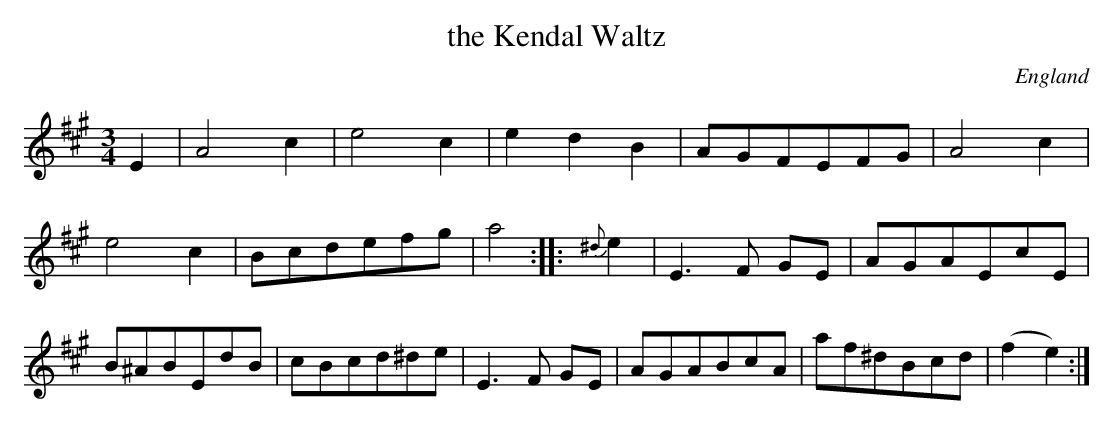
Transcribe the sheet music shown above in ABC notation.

X:1
T:the Kendal Waltz
M:3/4
O:England
K:A
E2|\
A4c2| e4 c2| e2d2 B2| AGFEFG| A4c2| e4 c2| Bcdefg| a4::\
{^d}e2|\
E3F GE| AGAEcE| B^ABEdB| cBcd^de| E3F GE| AGABcA| af^dBcd| (f2e2):|
